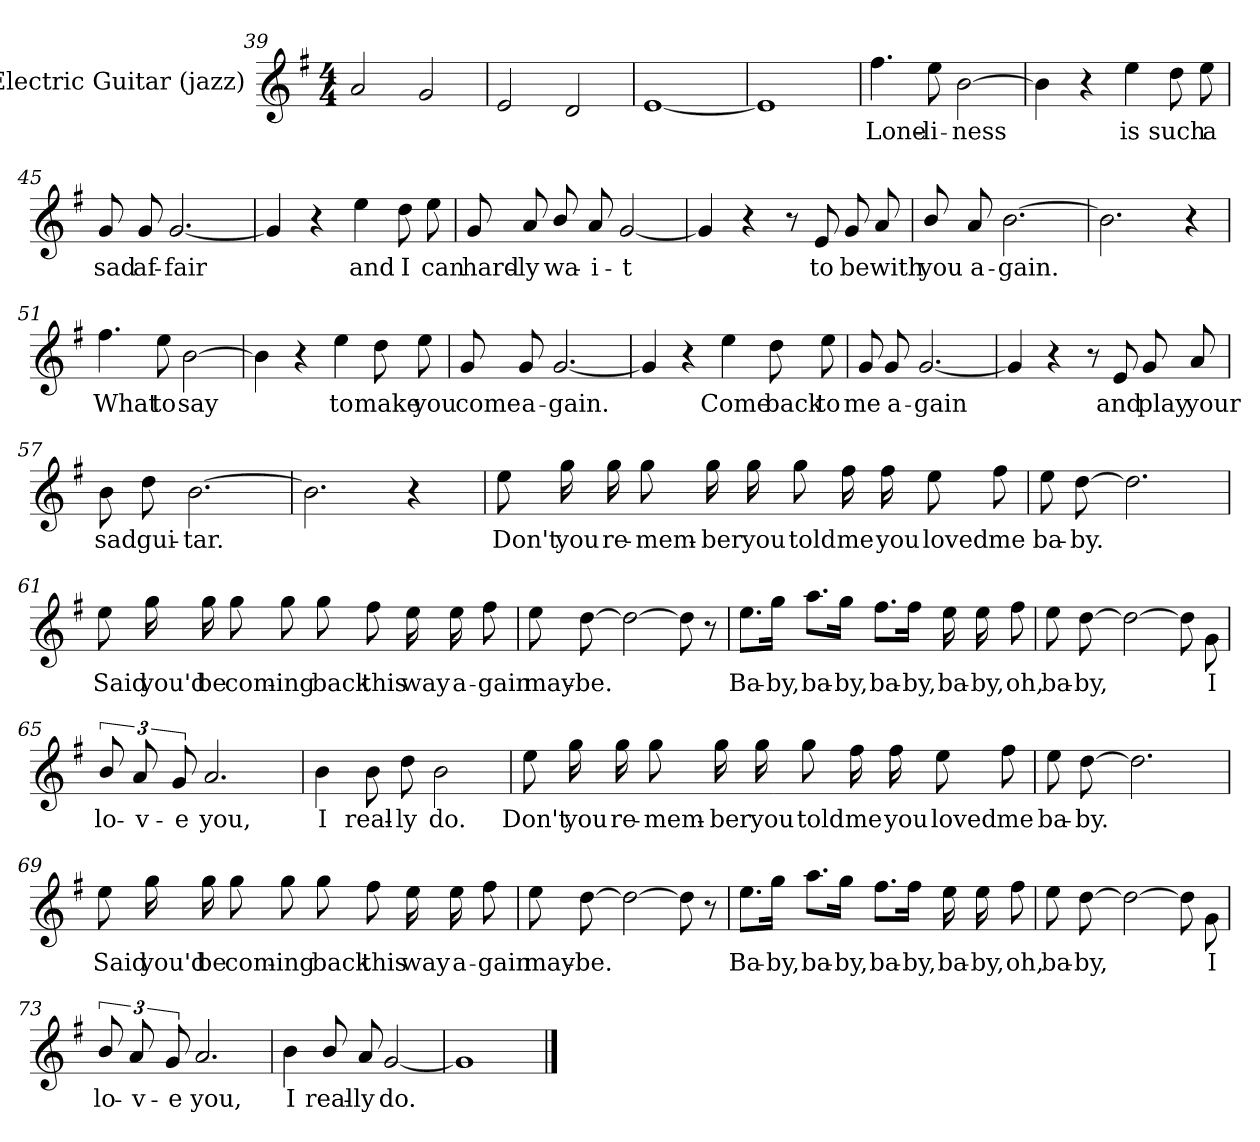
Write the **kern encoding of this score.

**kern	**text
*part1	*part1
*staff1	*staff1
*I"Electric Guitar (jazz)	*
*I'Gtr	*
*clefG2	*
*k[f#]	*
*M4/4	*
=39	=39
2a/	.
2g/	.
!!LO:LB:g=z
=40	=40
2e/	.
2d/	.
=41	=41
[<1e	.
=42	=42
1e]	.
=43	=43
4.ff#\	Lone-
8ee\	li-
[>2b\	ness
=44	=44
4b\]	.
4r	.
4ee\	is
8dd\L	such
8ee\	a
=45	=45
8g/L	sad
8g/	af-
[<2.g/	fair
!!LO:PB:g=z
=46	=46
4g/]	.
4r	.
4ee\	and
8dd\L	I
8ee\	can
=47	=47
8g/L	hard-
8a/	ly
8b/L	wa-
8a/	i-
[<2g/	t
=48	=48
4g/]	.
4r	.
8r	.
8e/	to
8g/L	be
8a/	with
=49	=49
8b/L	you
8a/	a-
[>2.b\	gain.
=50	=50
2.b\]	.
4r	.
!!LO:LB:g=z
=51	=51
4.ff#\	What
8ee\	to
[>2b\	say
=52	=52
4b\]	.
4r	.
4ee\	to
8dd\L	make
8ee\	you
=53	=53
8g/L	come
8g/	a-
[<2.g/	gain.
=54	=54
4g/]	.
4r	.
4ee\	Come
8dd\L	back
8ee\	to
=55	=55
8g/L	me
8g/	a-
[<2.g/	gain
!!LO:LB:g=z
=56	=56
4g/]	.
4r	.
8r	.
8e/	and
8g/L	play
8a/	your
=57	=57
8b\L	sad
8dd\	gui-
[>2.b\	tar.
=58	=58
2.b\]	.
4r	.
=59	=59
8ee\L	Don't
16gg\L	you
16gg\J	re-
8gg\L	mem-
16gg\L	ber
16gg\J	you
8gg\L	told
16ff#\L	me
16ff#\J	you
8ee\L	loved
8ff#\	me
!!LO:LB:g=z
=60	=60
8ee\L	ba-
[>8dd\	by.
2.dd\]	.
=61	=61
8ee\L	Said
16gg\L	you'd
16gg\J	be
8gg\L	com-
8gg\	ing
8gg\L	back
8ff#\	this
16ee\LL	way
16ee\J	a-
8ff#\	gain
=62	=62
8ee\L	may-
[>8dd\	be.
2dd\_>	.
8dd\]	.
8r	.
!!LO:LB:g=z
=63	=63
8.ee\L	Ba-
16gg\J	by,
8.aa\L	ba-
16gg\J	by,
8.ff#\L	ba-
16ff#\J	by,
16ee\LL	ba-
16ee\J	by,
8ff#\	oh,
=64	=64
8ee\L	ba-
[>8dd\	by,
2dd\_>	.
8dd\L]	.
8g\	I
=65	=65
12b/L	lo-
12a/	v-
12g/	e
2.a/	you,
=66	=66
4b\	I
8b\L	real-
8dd\	ly
2b\	do.
!!LO:LB:g=z
=67	=67
8ee\L	Don't
16gg\L	you
16gg\J	re-
8gg\L	mem-
16gg\L	ber
16gg\J	you
8gg\L	told
16ff#\L	me
16ff#\J	you
8ee\L	loved
8ff#\	me
=68	=68
8ee\L	ba-
[>8dd\	by.
2.dd\]	.
=69	=69
8ee\L	Said
16gg\L	you'd
16gg\J	be
8gg\L	com-
8gg\	ing
8gg\L	back
8ff#\	this
16ee\LL	way
16ee\J	a-
8ff#\	gain
!!LO:LB:g=z
=70	=70
8ee\L	may-
[>8dd\	be.
2dd\_>	.
8dd\]	.
8r	.
=71	=71
8.ee\L	Ba-
16gg\J	by,
8.aa\L	ba-
16gg\J	by,
8.ff#\L	ba-
16ff#\J	by,
16ee\LL	ba-
16ee\J	by,
8ff#\	oh,
=72	=72
8ee\L	ba-
[>8dd\	by,
2dd\_>	.
8dd\L]	.
8g\	I
=73	=73
12b/L	lo-
12a/	v-
12g/	e
2.a/	you,
!!LO:LB:g=z
=74	=74
4b\	I
8b/L	real-
8a/	ly
[<2g/	do.
=75	=75
1g]	.
==	==
*-	*-
